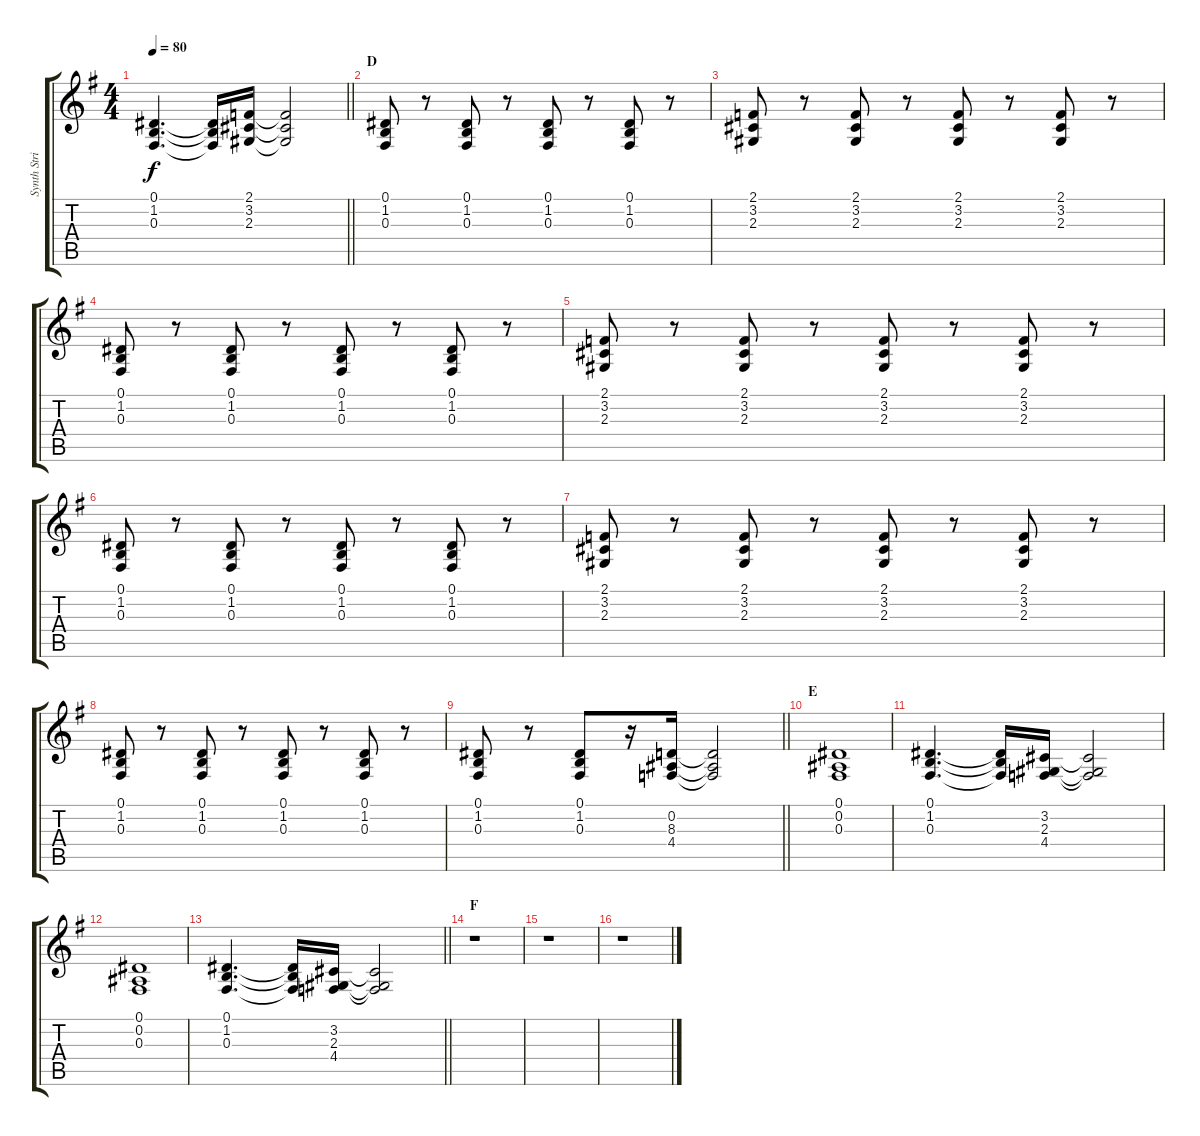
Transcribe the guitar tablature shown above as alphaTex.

\track ("Synth Strings" "Synth Stri") {instrument synthstrings1}
\staff {score tabs}
\tuning (Eb4 Bb3 Gb3 Db3 Ab2 Eb2) {hide}
\ts (4 4)
\tempo 80
\clef g2
\barLineRight lightlight
\ks g
(0.1 1.2 0.3).4{d dy f} (0.1{t} 1.2{t} 0.3{t}).16 (2.1 3.2 2.3).16 (2.1{t} 3.2{t} 2.3{t}).2 |
\section ("" "D")
(0.1 1.2 0.3).8 r.8 (0.1 1.2 0.3).8 r.8 (0.1 1.2 0.3).8 r.8 (0.1 1.2 0.3).8 r.8 |
(2.1 3.2 2.3).8 r.8 (2.1 3.2 2.3).8 r.8 (2.1 3.2 2.3).8 r.8 (2.1 3.2 2.3).8 r.8 |
(0.1 1.2 0.3).8 r.8 (0.1 1.2 0.3).8 r.8 (0.1 1.2 0.3).8 r.8 (0.1 1.2 0.3).8 r.8 |
(2.1 3.2 2.3).8 r.8 (2.1 3.2 2.3).8 r.8 (2.1 3.2 2.3).8 r.8 (2.1 3.2 2.3).8 r.8 |
(0.1 1.2 0.3).8 r.8 (0.1 1.2 0.3).8 r.8 (0.1 1.2 0.3).8 r.8 (0.1 1.2 0.3).8 r.8 |
(2.1 3.2 2.3).8 r.8 (2.1 3.2 2.3).8 r.8 (2.1 3.2 2.3).8 r.8 (2.1 3.2 2.3).8 r.8 |
(0.1 1.2 0.3).8 r.8 (0.1 1.2 0.3).8 r.8 (0.1 1.2 0.3).8 r.8 (0.1 1.2 0.3).8 r.8 |
\barLineRight lightlight
(0.1 1.2 0.3).8 r.8 (0.1 1.2 0.3).8 r.16 (0.2 8.3 4.4).16 (0.2{t} 8.3{t} 4.4{t}).2 |
\section ("" "E")
(0.1 0.2 0.3).1 |
(0.1 1.2 0.3).4{d} (0.1{t} 1.2{t} 0.3{t}).16 (3.2 2.3 4.4).16 (3.2{t} 2.3{t} 4.4{t}).2 |
(0.1 0.2 0.3).1 |
\barLineRight lightlight
(0.1 1.2 0.3).4{d} (0.1{t} 1.2{t} 0.3{t}).16 (3.2 2.3 4.4).16 (3.2{t} 2.3{t} 4.4{t}).2 |
\section ("" "F")
r.1 |
r.1 |
r.1
